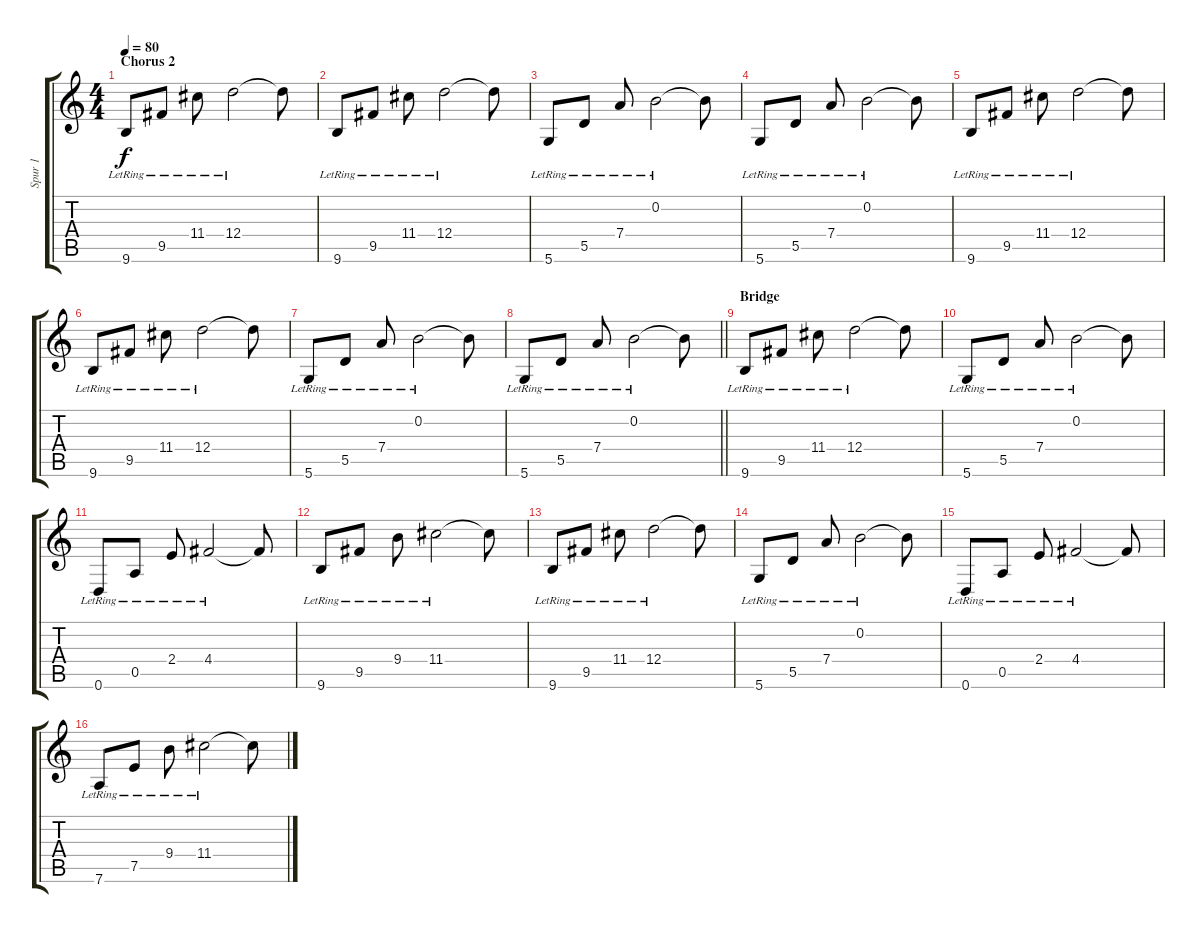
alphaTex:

\track ("Spur 1" "Spur 1") {instrument acousticguitarsteel}
\staff {score tabs}
\tuning (E4 B3 G3 D3 A2 D2) {hide}
\ts (4 4)
\section ("" "Chorus 2")
\tempo 80
\clef g2
\ks c
9.6{lr}.8{dy f} 9.5{lr}.8 11.4{lr}.8 12.4{lr}.2 12.4{t}.8 |
9.6{lr}.8 9.5{lr}.8 11.4{lr}.8 12.4{lr}.2 12.4{t}.8 |
5.6{lr}.8 5.5{lr}.8 7.4{lr}.8 0.2{lr}.2 0.2{t}.8 |
5.6{lr}.8 5.5{lr}.8 7.4{lr}.8 0.2{lr}.2 0.2{t}.8 |
9.6{lr}.8 9.5{lr}.8 11.4{lr}.8 12.4{lr}.2 12.4{t}.8 |
9.6{lr}.8 9.5{lr}.8 11.4{lr}.8 12.4{lr}.2 12.4{t}.8 |
5.6{lr}.8 5.5{lr}.8 7.4{lr}.8 0.2{lr}.2 0.2{t}.8 |
\barLineRight lightlight
5.6{lr}.8 5.5{lr}.8 7.4{lr}.8 0.2{lr}.2 0.2{t}.8 |
\section ("" "Bridge")
9.6{lr}.8 9.5{lr}.8 11.4{lr}.8 12.4{lr}.2 12.4{t}.8 |
5.6{lr}.8 5.5{lr}.8 7.4{lr}.8 0.2{lr}.2 0.2{t}.8 |
0.6{lr}.8 0.5{lr}.8 2.4{lr}.8 4.4{lr}.2 4.4{t}.8 |
9.6{lr}.8 9.5{lr}.8 9.4{lr}.8 11.4{lr}.2 11.4{t}.8 |
9.6{lr}.8 9.5{lr}.8 11.4{lr}.8 12.4{lr}.2 12.4{t}.8 |
5.6{lr}.8 5.5{lr}.8 7.4{lr}.8 0.2{lr}.2 0.2{t}.8 |
0.6{lr}.8 0.5{lr}.8 2.4{lr}.8 4.4{lr}.2 4.4{t}.8 |
7.6{lr}.8 7.5{lr}.8 9.4{lr}.8 11.4{lr}.2 11.4{t}.8
